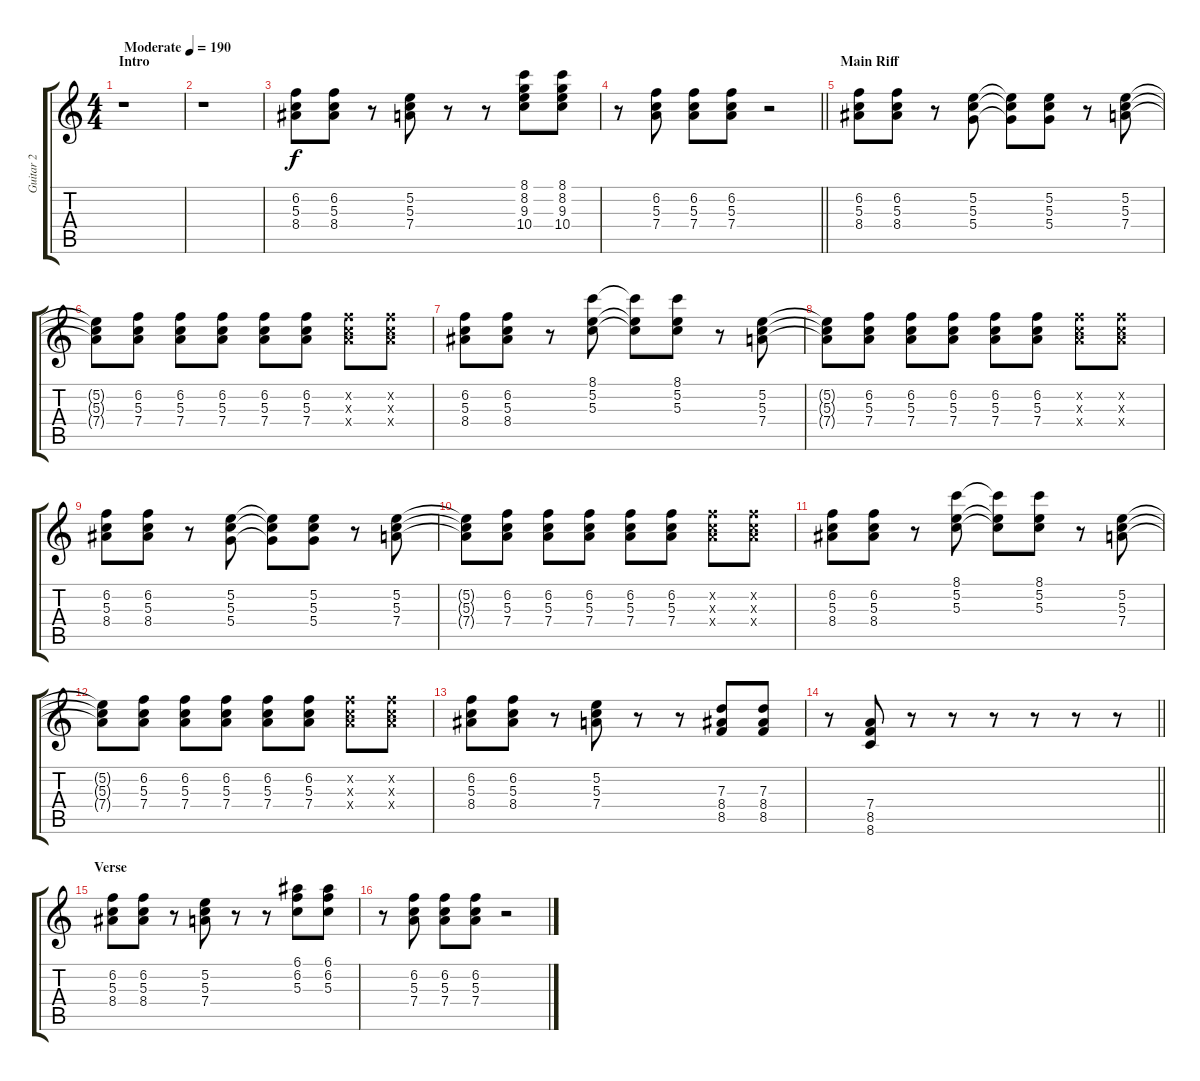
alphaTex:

\track ("Guitar 2" "Guitar 2") {instrument overdrivenguitar}
\staff {score tabs}
\tuning (E4 B3 G3 D3 A2 E2) {hide}
\ts (4 4)
\section ("" "Intro")
\tempo (190 "Moderate")
\clef g2
\ks c
r.1{dy f instrument overdrivenguitar} |
r.1 |
(6.2 5.3 8.4).8 (6.2 5.3 8.4).8 r.8 (5.2 5.3 7.4).8 r.8 r.8 (8.1 8.2 9.3 10.4).8 (8.1 8.2 9.3 10.4).8 |
\barLineRight lightlight
r.8 (6.2 5.3 7.4).8 (6.2 5.3 7.4).8 (6.2 5.3 7.4).8 r.2 |
\section ("" "Main Riff")
(6.2 5.3 8.4).8 (6.2 5.3 8.4).8 r.8 (5.2 5.3 5.4).8 (5.2{t} 5.3{t} 5.4{t}).8 (5.2 5.3 5.4).8 r.8 (5.2 5.3 7.4).8 |
(5.2{t} 5.3{t} 7.4{t}).8 (6.2 5.3 7.4).8 (6.2 5.3 7.4).8 (6.2 5.3 7.4).8 (6.2 5.3 7.4).8 (6.2 5.3 7.4).8 (6.2{x} 5.3{x} 7.4{x}).8 (6.2{x} 5.3{x} 7.4{x}).8 |
(6.2 5.3 8.4).8 (6.2 5.3 8.4).8 r.8 (8.1 5.2 5.3).8 (8.1{t} 5.2{t} 5.3{t}).8 (8.1 5.2 5.3).8 r.8 (5.2 5.3 7.4).8 |
(5.2{t} 5.3{t} 7.4{t}).8 (6.2 5.3 7.4).8 (6.2 5.3 7.4).8 (6.2 5.3 7.4).8 (6.2 5.3 7.4).8 (6.2 5.3 7.4).8 (6.2{x} 5.3{x} 7.4{x}).8 (6.2{x} 5.3{x} 7.4{x}).8 |
(6.2 5.3 8.4).8 (6.2 5.3 8.4).8 r.8 (5.2 5.3 5.4).8 (5.2{t} 5.3{t} 5.4{t}).8 (5.2 5.3 5.4).8 r.8 (5.2 5.3 7.4).8 |
(5.2{t} 5.3{t} 7.4{t}).8 (6.2 5.3 7.4).8 (6.2 5.3 7.4).8 (6.2 5.3 7.4).8 (6.2 5.3 7.4).8 (6.2 5.3 7.4).8 (6.2{x} 5.3{x} 7.4{x}).8 (6.2{x} 5.3{x} 7.4{x}).8 |
(6.2 5.3 8.4).8 (6.2 5.3 8.4).8 r.8 (8.1 5.2 5.3).8 (8.1{t} 5.2{t} 5.3{t}).8 (8.1 5.2 5.3).8 r.8 (5.2 5.3 7.4).8 |
(5.2{t} 5.3{t} 7.4{t}).8 (6.2 5.3 7.4).8 (6.2 5.3 7.4).8 (6.2 5.3 7.4).8 (6.2 5.3 7.4).8 (6.2 5.3 7.4).8 (6.2{x} 5.3{x} 7.4{x}).8 (6.2{x} 5.3{x} 7.4{x}).8 |
(6.2 5.3 8.4).8 (6.2 5.3 8.4).8 r.8 (5.2 5.3 7.4).8 r.8 r.8 (7.3 8.4 8.5).8 (7.3 8.4 8.5).8 |
\barLineRight lightlight
r.8 (7.4 8.5 8.6).8 r.8 r.8 r.8 r.8 r.8 r.8 |
\section ("" "Verse")
(6.2 5.3 8.4).8 (6.2 5.3 8.4).8 r.8 (5.2 5.3 7.4).8 r.8 r.8 (6.1 6.2 5.3).8 (6.1 6.2 5.3).8 |
r.8 (6.2 5.3 7.4).8 (6.2 5.3 7.4).8 (6.2 5.3 7.4).8 r.2
